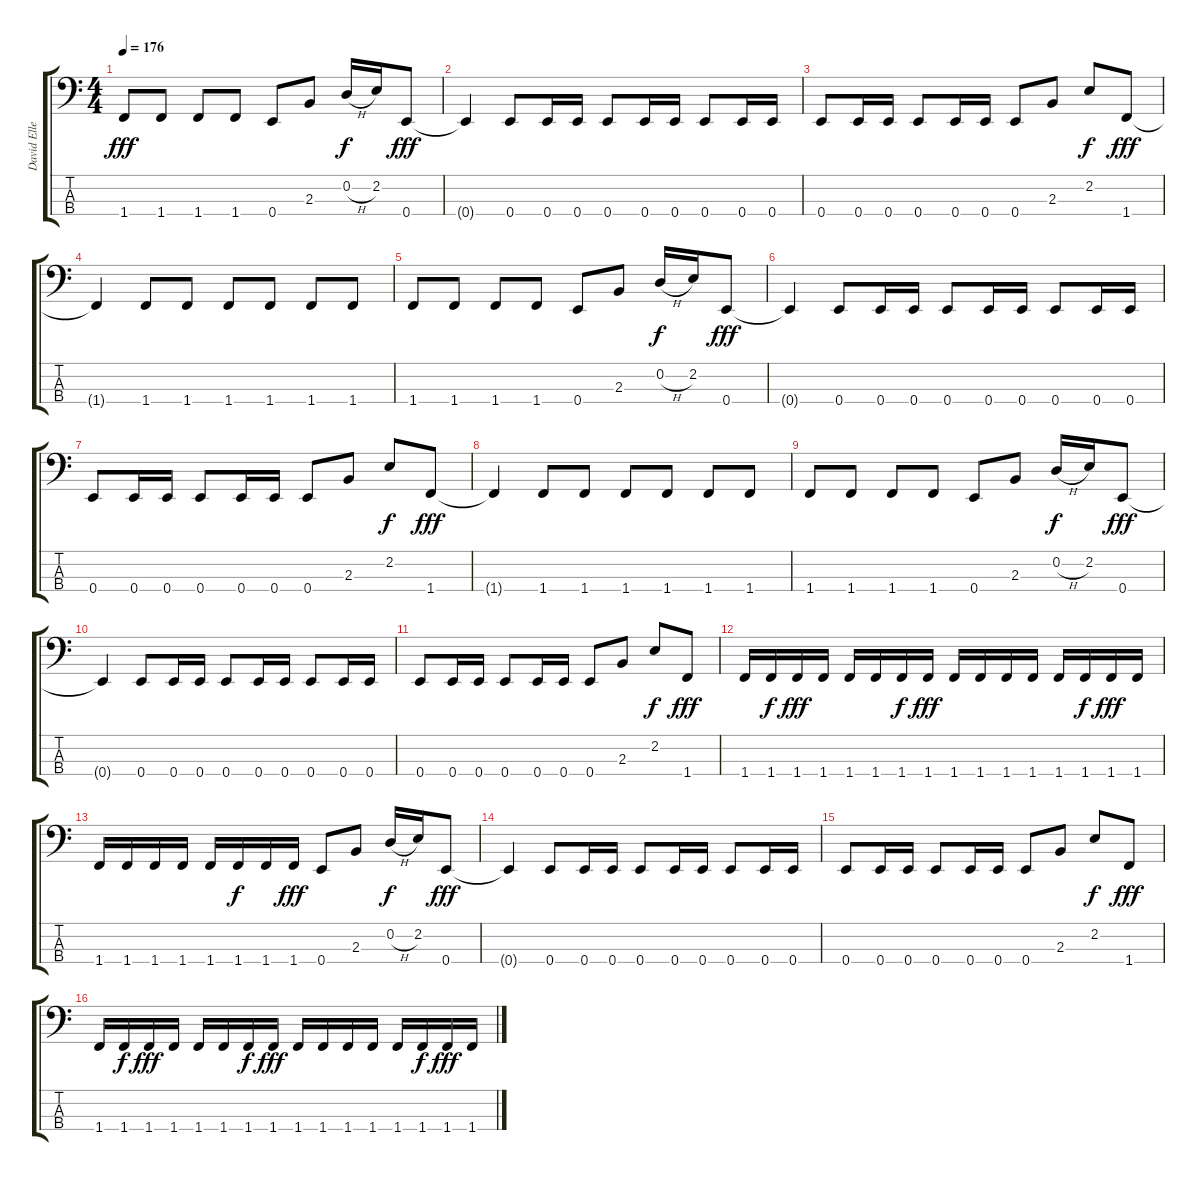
\track ("David Ellefson" "David Elle") {instrument electricbasspick}
\staff {score tabs}
\tuning (G2 D2 A1 E1) {hide}
\ts (4 4)
\tempo 176
\clef f4
\ks c
1.4.8{dy fff} 1.4.8 1.4.8 1.4.8 0.4.8 2.3.8 0.2{h}.16{dy f} 2.2.16 0.4.8{dy fff} |
0.4{t}.4 0.4.8 0.4.16 0.4.16 0.4.8 0.4.16 0.4.16 0.4.8 0.4.16 0.4.16 |
0.4.8 0.4.16 0.4.16 0.4.8 0.4.16 0.4.16 0.4.8 2.3.8 2.2.8{dy f} 1.4.8{dy fff} |
1.4{t}.4 1.4.8 1.4.8 1.4.8 1.4.8 1.4.8 1.4.8 |
1.4.8 1.4.8 1.4.8 1.4.8 0.4.8 2.3.8 0.2{h}.16{dy f} 2.2.16 0.4.8{dy fff} |
0.4{t}.4 0.4.8 0.4.16 0.4.16 0.4.8 0.4.16 0.4.16 0.4.8 0.4.16 0.4.16 |
0.4.8 0.4.16 0.4.16 0.4.8 0.4.16 0.4.16 0.4.8 2.3.8 2.2.8{dy f} 1.4.8{dy fff} |
1.4{t}.4 1.4.8 1.4.8 1.4.8 1.4.8 1.4.8 1.4.8 |
1.4.8 1.4.8 1.4.8 1.4.8 0.4.8 2.3.8 0.2{h}.16{dy f} 2.2.16 0.4.8{dy fff} |
0.4{t}.4 0.4.8 0.4.16 0.4.16 0.4.8 0.4.16 0.4.16 0.4.8 0.4.16 0.4.16 |
0.4.8 0.4.16 0.4.16 0.4.8 0.4.16 0.4.16 0.4.8 2.3.8 2.2.8{dy f} 1.4.8{dy fff} |
1.4.16 1.4.16{dy f} 1.4.16{dy fff} 1.4.16 1.4.16 1.4.16 1.4.16{dy f} 1.4.16{dy fff} 1.4.16 1.4.16 1.4.16 1.4.16 1.4.16 1.4.16{dy f} 1.4.16{dy fff} 1.4.16 |
1.4.16 1.4.16 1.4.16 1.4.16 1.4.16 1.4.16{dy f} 1.4.16 1.4.16{dy fff} 0.4.8 2.3.8 0.2{h}.16{dy f} 2.2.16 0.4.8{dy fff} |
0.4{t}.4 0.4.8 0.4.16 0.4.16 0.4.8 0.4.16 0.4.16 0.4.8 0.4.16 0.4.16 |
0.4.8 0.4.16 0.4.16 0.4.8 0.4.16 0.4.16 0.4.8 2.3.8 2.2.8{dy f} 1.4.8{dy fff} |
1.4.16 1.4.16{dy f} 1.4.16{dy fff} 1.4.16 1.4.16 1.4.16 1.4.16{dy f} 1.4.16{dy fff} 1.4.16 1.4.16 1.4.16 1.4.16 1.4.16 1.4.16{dy f} 1.4.16{dy fff} 1.4.16
